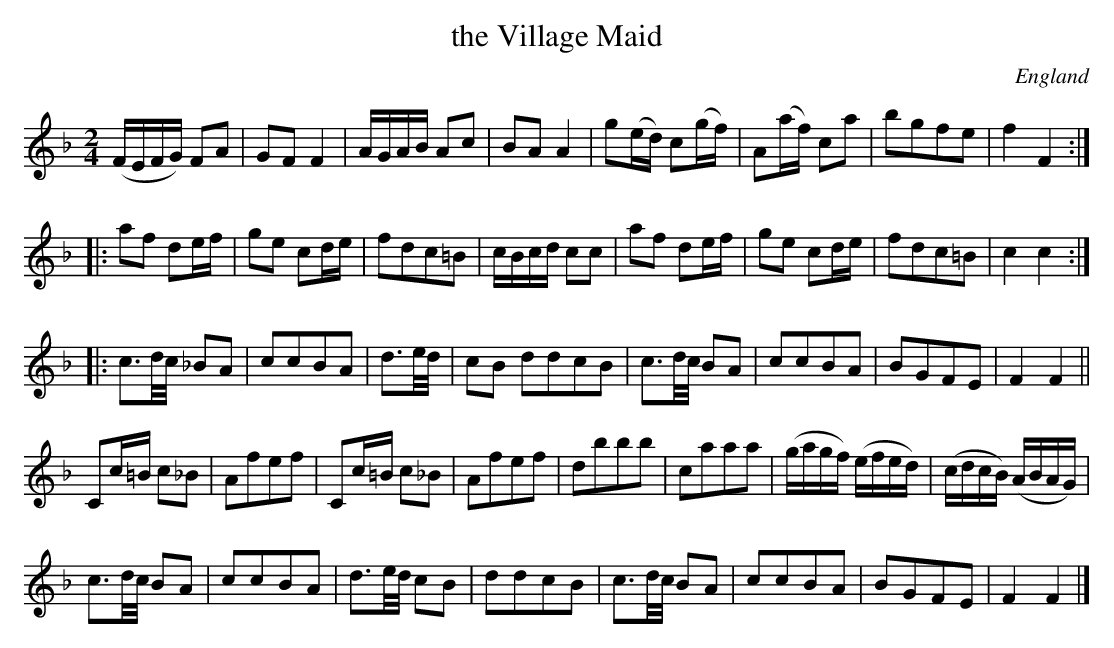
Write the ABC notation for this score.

X:1
T:the Village Maid
L:1/8
M:2/4
O:England
K:F
(F/E/F/G/) FA    |    GF   F2    | A/G/A/B/ Ac | BA A2 | \
g(e/d/)  c(g/f/) | A(a/f/) ca    | bgfe        | f2 F2 ::
af       de/f/   | ge      cd/e/ | fdc=B       | c/B/c/d/ cc | \
af       de/f/   | ge      cd/e/ | fdc=B       | c2      c2 ::
c3/d//c// _BA    | ccBA          | d3/e//d//   | cB ddcB | \
c3/d//c// BA     | ccBA          | BGFE        | F2 F2 ||
Cc/=B/ c_B       | Afef          | Cc/=B/ c_B  | Afef | \
dbbb             | caaa          | (g/a/g/f/) (e/f/e/d/) | (c/d/c/B/) (A/B/A/G/) |
c3/d//c// BA     | ccBA          | d3/e//d// cB | ddcB | \
c3/d//c// BA     | ccBA          | BGFE        | F2 F2 |]
